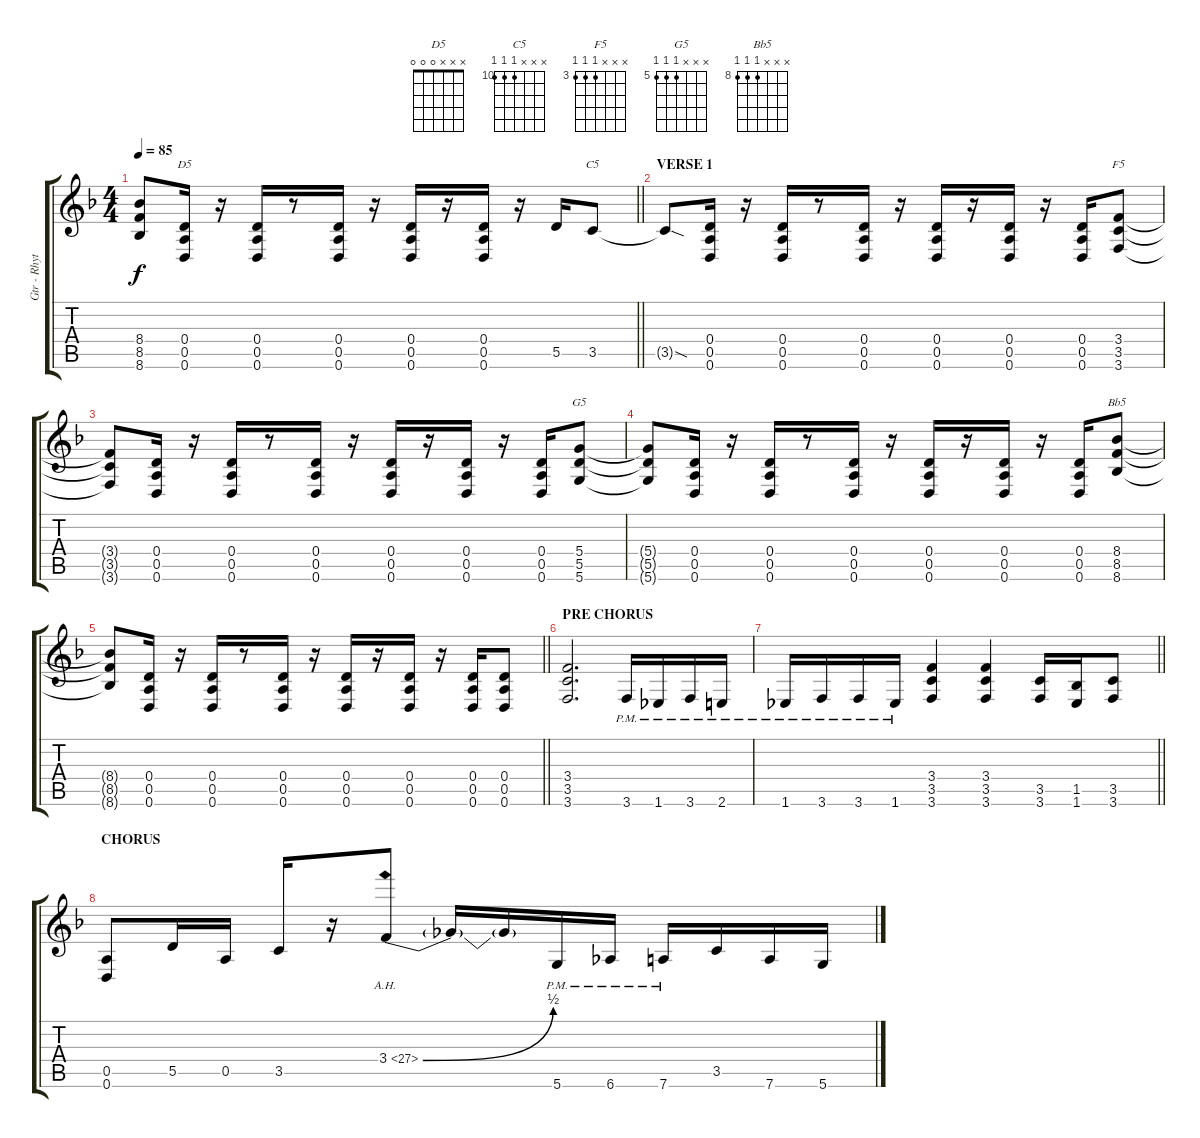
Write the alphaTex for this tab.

\track ("Gtr - Rhythm 1" "Gtr - Rhyt") {instrument overdrivenguitar}
\staff {score tabs}
\tuning (E4 B3 G3 D3 A2 D2) {hide}
\chord ("D5" x x x 0 0 0)
\chord ("C5" x x x 10 10 10) {firstfret 10}
\chord ("F5" x x x 3 3 3) {firstfret 3}
\chord ("G5" x x x 5 5 5) {firstfret 5}
\chord ("Bb5" x x x 8 8 8) {firstfret 8}
\ts (4 4)
\tempo 85
\clef g2
\barLineRight lightlight
\ks dminor
(8.4{t} 8.5{t} 8.6{t}).8{dy f} (0.4 0.5 0.6).16{ch "D5"} r.16 (0.4 0.5 0.6).16 r.8 (0.4 0.5 0.6).16 r.16 (0.4 0.5 0.6).16 r.16 (0.4 0.5 0.6).16 r.16 5.5.16 3.5.8{ch "C5"} |
\section ("" "VERSE 1")
3.5{sod t}.8 (0.4 0.5 0.6).16 r.16 (0.4 0.5 0.6).16 r.8 (0.4 0.5 0.6).16 r.16 (0.4 0.5 0.6).16 r.16 (0.4 0.5 0.6).16 r.16 (0.4 0.5 0.6).16 (3.4 3.5 3.6).8{ch "F5"} |
(3.4{t} 3.5{t} 3.6{t}).8 (0.4 0.5 0.6).16 r.16 (0.4 0.5 0.6).16 r.8 (0.4 0.5 0.6).16 r.16 (0.4 0.5 0.6).16 r.16 (0.4 0.5 0.6).16 r.16 (0.4 0.5 0.6).16 (5.4 5.5 5.6).8{ch "G5"} |
(5.4{t} 5.5{t} 5.6{t}).8 (0.4 0.5 0.6).16 r.16 (0.4 0.5 0.6).16 r.8 (0.4 0.5 0.6).16 r.16 (0.4 0.5 0.6).16 r.16 (0.4 0.5 0.6).16 r.16 (0.4 0.5 0.6).16 (8.4 8.5 8.6).8{ch "Bb5"} |
\barLineRight lightlight
(8.4{t} 8.5{t} 8.6{t}).8 (0.4 0.5 0.6).16 r.16 (0.4 0.5 0.6).16 r.8 (0.4 0.5 0.6).16 r.16 (0.4 0.5 0.6).16 r.16 (0.4 0.5 0.6).16 r.16 (0.4 0.5 0.6).16 (0.4 0.5 0.6).8 |
\section ("" "PRE CHORUS")
(3.4 3.5 3.6).2{d} 3.6{pm}.16 1.6{pm}.16 3.6{pm}.16 2.6{pm}.16 |
\barLineRight lightlight
1.6{pm}.16 3.6{pm}.16 3.6{pm}.16 1.6{pm}.16 (3.4 3.5 3.6).4 (3.4 3.5 3.6).4 (3.5 3.6).16 (1.5 1.6).16 (3.5 3.6).8 |
\section ("" "CHORUS")
(0.5 0.6).8 5.5.16 0.5.16 3.5.16 r.16 3.4{be (bend 0 0 60 2) ah 24}.8 3.4{t}.16 3.4{t}.16 5.6{pm}.16 6.6{pm}.16 7.6{pm}.16 3.5.16 7.6.16 5.6.16
